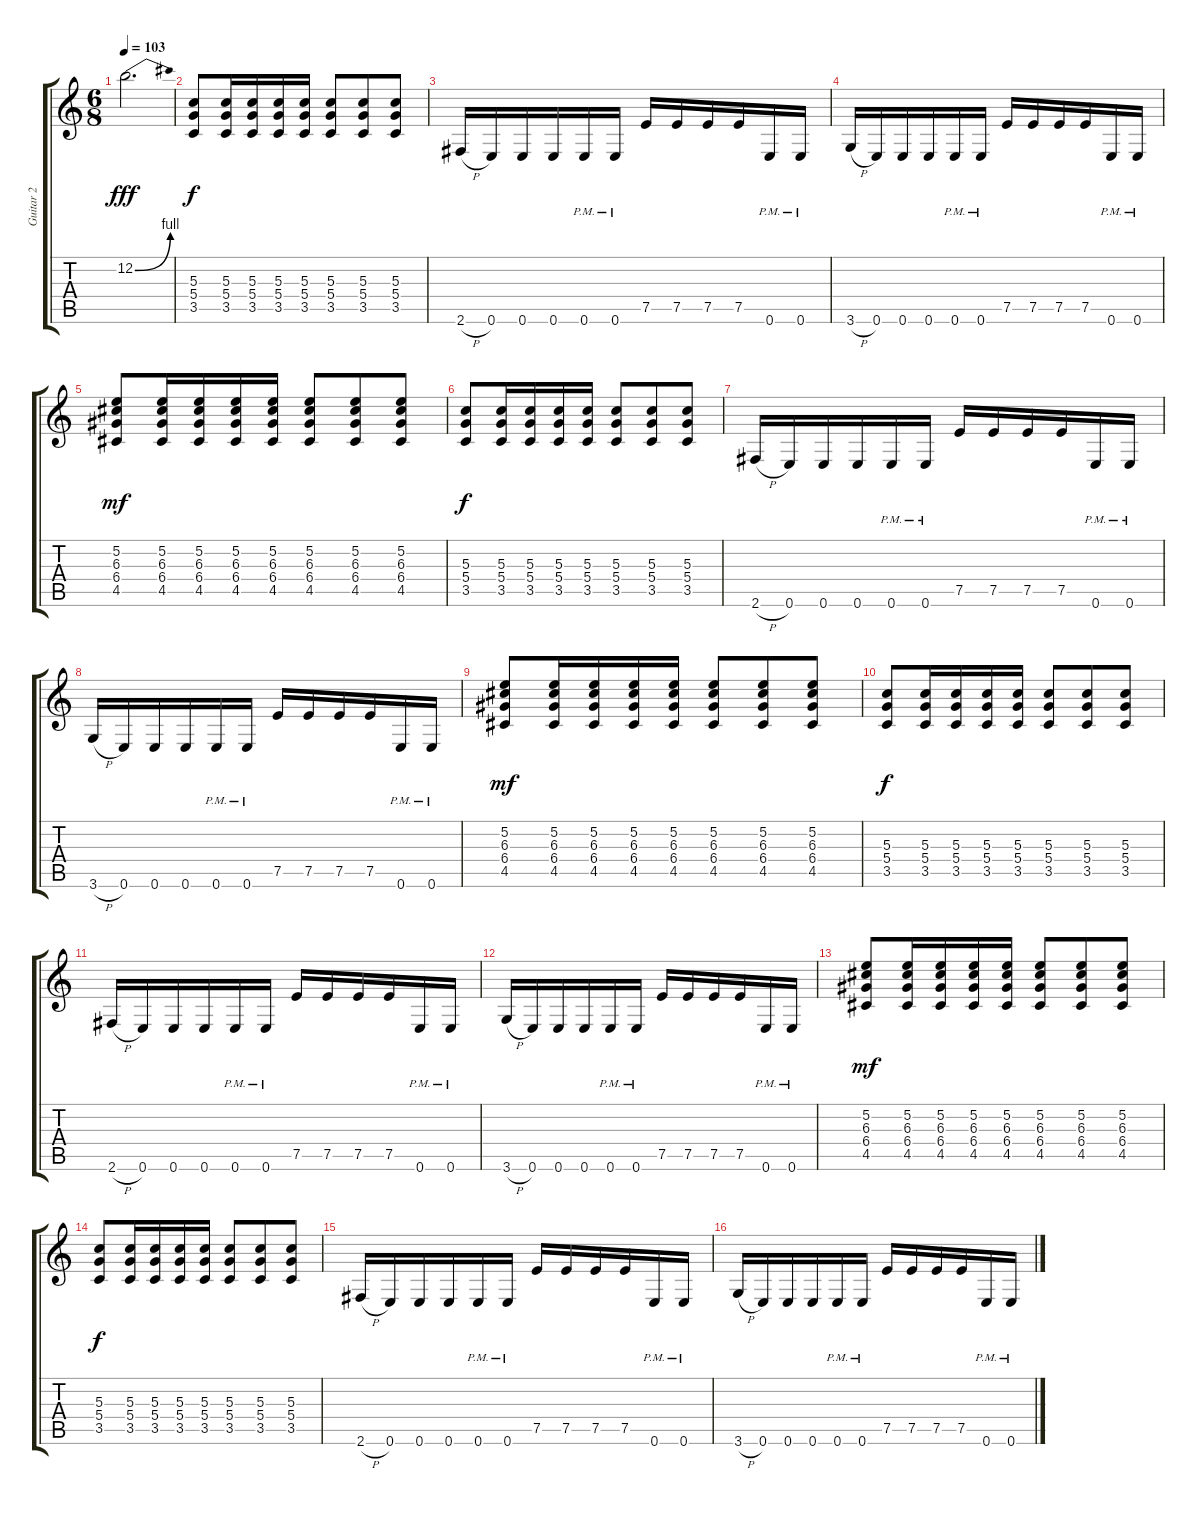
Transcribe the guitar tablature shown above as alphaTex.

\track ("Guitar 2" "Guitar 2") {instrument distortionguitar}
\staff {score tabs}
\tuning (E4 B3 G3 D3 A2 E2) {hide}
\ts (6 8)
\tempo 103
\clef g2
\ks c
12.2{be (bend 0 0 60 4)}.2{d dy fff} |
(5.3 5.4 3.5).8{dy f volume 16 balance 16 instrument distortionguitar} (5.3 5.4 3.5).16 (5.3 5.4 3.5).16 (5.3 5.4 3.5).16 (5.3 5.4 3.5).16 (5.3 5.4 3.5).8 (5.3 5.4 3.5).8 (5.3 5.4 3.5).8 |
2.6{h}.16 0.6.16 0.6.16 0.6.16 0.6{pm}.16 0.6{pm}.16 7.5.16 7.5.16 7.5.16 7.5.16 0.6{pm}.16 0.6{pm}.16 |
3.6{h}.16 0.6.16 0.6.16 0.6.16 0.6{pm}.16 0.6{pm}.16 7.5.16 7.5.16 7.5.16 7.5.16 0.6{pm}.16 0.6{pm}.16 |
(5.2 6.3 6.4 4.5).8{dy mf} (5.2 6.3 6.4 4.5).16 (5.2 6.3 6.4 4.5).16 (5.2 6.3 6.4 4.5).16 (5.2 6.3 6.4 4.5).16 (5.2 6.3 6.4 4.5).8 (5.2 6.3 6.4 4.5).8 (5.2 6.3 6.4 4.5).8 |
(5.3 5.4 3.5).8{dy f} (5.3 5.4 3.5).16 (5.3 5.4 3.5).16 (5.3 5.4 3.5).16 (5.3 5.4 3.5).16 (5.3 5.4 3.5).8 (5.3 5.4 3.5).8 (5.3 5.4 3.5).8 |
2.6{h}.16 0.6.16 0.6.16 0.6.16 0.6{pm}.16 0.6{pm}.16 7.5.16 7.5.16 7.5.16 7.5.16 0.6{pm}.16 0.6{pm}.16 |
3.6{h}.16 0.6.16 0.6.16 0.6.16 0.6{pm}.16 0.6{pm}.16 7.5.16 7.5.16 7.5.16 7.5.16 0.6{pm}.16 0.6{pm}.16 |
(5.2 6.3 6.4 4.5).8{dy mf} (5.2 6.3 6.4 4.5).16 (5.2 6.3 6.4 4.5).16 (5.2 6.3 6.4 4.5).16 (5.2 6.3 6.4 4.5).16 (5.2 6.3 6.4 4.5).8 (5.2 6.3 6.4 4.5).8 (5.2 6.3 6.4 4.5).8 |
(5.3 5.4 3.5).8{dy f} (5.3 5.4 3.5).16 (5.3 5.4 3.5).16 (5.3 5.4 3.5).16 (5.3 5.4 3.5).16 (5.3 5.4 3.5).8 (5.3 5.4 3.5).8 (5.3 5.4 3.5).8 |
2.6{h}.16 0.6.16 0.6.16 0.6.16 0.6{pm}.16 0.6{pm}.16 7.5.16 7.5.16 7.5.16 7.5.16 0.6{pm}.16 0.6{pm}.16 |
3.6{h}.16 0.6.16 0.6.16 0.6.16 0.6{pm}.16 0.6{pm}.16 7.5.16 7.5.16 7.5.16 7.5.16 0.6{pm}.16 0.6{pm}.16 |
(5.2 6.3 6.4 4.5).8{dy mf} (5.2 6.3 6.4 4.5).16 (5.2 6.3 6.4 4.5).16 (5.2 6.3 6.4 4.5).16 (5.2 6.3 6.4 4.5).16 (5.2 6.3 6.4 4.5).8 (5.2 6.3 6.4 4.5).8 (5.2 6.3 6.4 4.5).8 |
(5.3 5.4 3.5).8{dy f} (5.3 5.4 3.5).16 (5.3 5.4 3.5).16 (5.3 5.4 3.5).16 (5.3 5.4 3.5).16 (5.3 5.4 3.5).8 (5.3 5.4 3.5).8 (5.3 5.4 3.5).8 |
2.6{h}.16 0.6.16 0.6.16 0.6.16 0.6{pm}.16 0.6{pm}.16 7.5.16 7.5.16 7.5.16 7.5.16 0.6{pm}.16 0.6{pm}.16 |
3.6{h}.16 0.6.16 0.6.16 0.6.16 0.6{pm}.16 0.6{pm}.16 7.5.16 7.5.16 7.5.16 7.5.16 0.6{pm}.16 0.6{pm}.16
